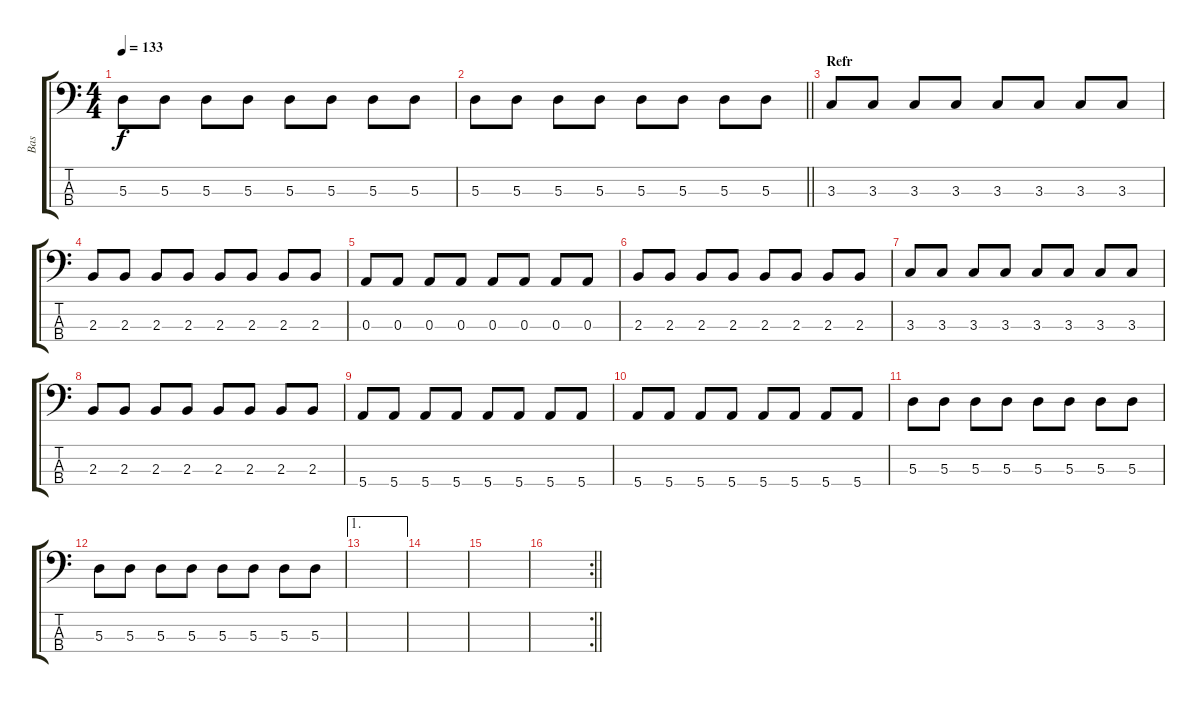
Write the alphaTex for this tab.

\track ("Bas" "Bas") {instrument electricbassfinger}
\staff {score tabs}
\tuning (G2 D2 A1 E1) {hide}
\ts (4 4)
\tempo 133
\clef f4
\ks c
5.3.8{dy f} 5.3.8 5.3.8 5.3.8 5.3.8 5.3.8 5.3.8 5.3.8 |
\barLineRight lightlight
5.3.8 5.3.8 5.3.8 5.3.8 5.3.8 5.3.8 5.3.8 5.3.8 |
\section ("" "Refr")
3.3.8 3.3.8 3.3.8 3.3.8 3.3.8 3.3.8 3.3.8 3.3.8 |
2.3.8 2.3.8 2.3.8 2.3.8 2.3.8 2.3.8 2.3.8 2.3.8 |
0.3.8 0.3.8 0.3.8 0.3.8 0.3.8 0.3.8 0.3.8 0.3.8 |
2.3.8 2.3.8 2.3.8 2.3.8 2.3.8 2.3.8 2.3.8 2.3.8 |
3.3.8 3.3.8 3.3.8 3.3.8 3.3.8 3.3.8 3.3.8 3.3.8 |
2.3.8 2.3.8 2.3.8 2.3.8 2.3.8 2.3.8 2.3.8 2.3.8 |
5.4.8 5.4.8 5.4.8 5.4.8 5.4.8 5.4.8 5.4.8 5.4.8 |
5.4.8 5.4.8 5.4.8 5.4.8 5.4.8 5.4.8 5.4.8 5.4.8 |
5.3.8 5.3.8 5.3.8 5.3.8 5.3.8 5.3.8 5.3.8 5.3.8 |
5.3.8 5.3.8 5.3.8 5.3.8 5.3.8 5.3.8 5.3.8 5.3.8 |
\ae 1
|
|
|
\rc 2
\barLineRight lightlight
